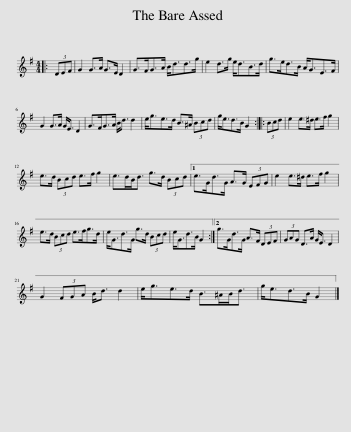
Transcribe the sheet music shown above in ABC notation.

X:1
L:1/8
M:4/4
I:linebreak $
K:G
V:1 treble
V:1
|: (3DEF | G2 G>A G>E D2 | G>FG>A B<dd>g | e2 d>g e<dB>d | g>ed>B A<GE>F |$ %5
 G2 G>A G<E D2 | G>FG>A B<d d2 | e<ge>d B>^A (3Bcd | g<ed>B G2 :: (3Bcd | %10
 e2 e>^d e>f g2 |$ e>d (3Bcd e>f g2 | e>dB<d g>d (3Bcd |1 e>Gd>G A>G (3EFG | e2 e>^d e>f g2 |$ %15
 e>d (3Bcd e>fg>d | e<Gd>G g>d (3Bcd | e<Gd>B G2 :|2 g>Gd>G A>F (3DEF | (3GAG D>A G<E D2 |$ %20
 G2 (3FGA B<d d2 | e<ge>d B>^AB<d | g<ed>B G2 |] %23
